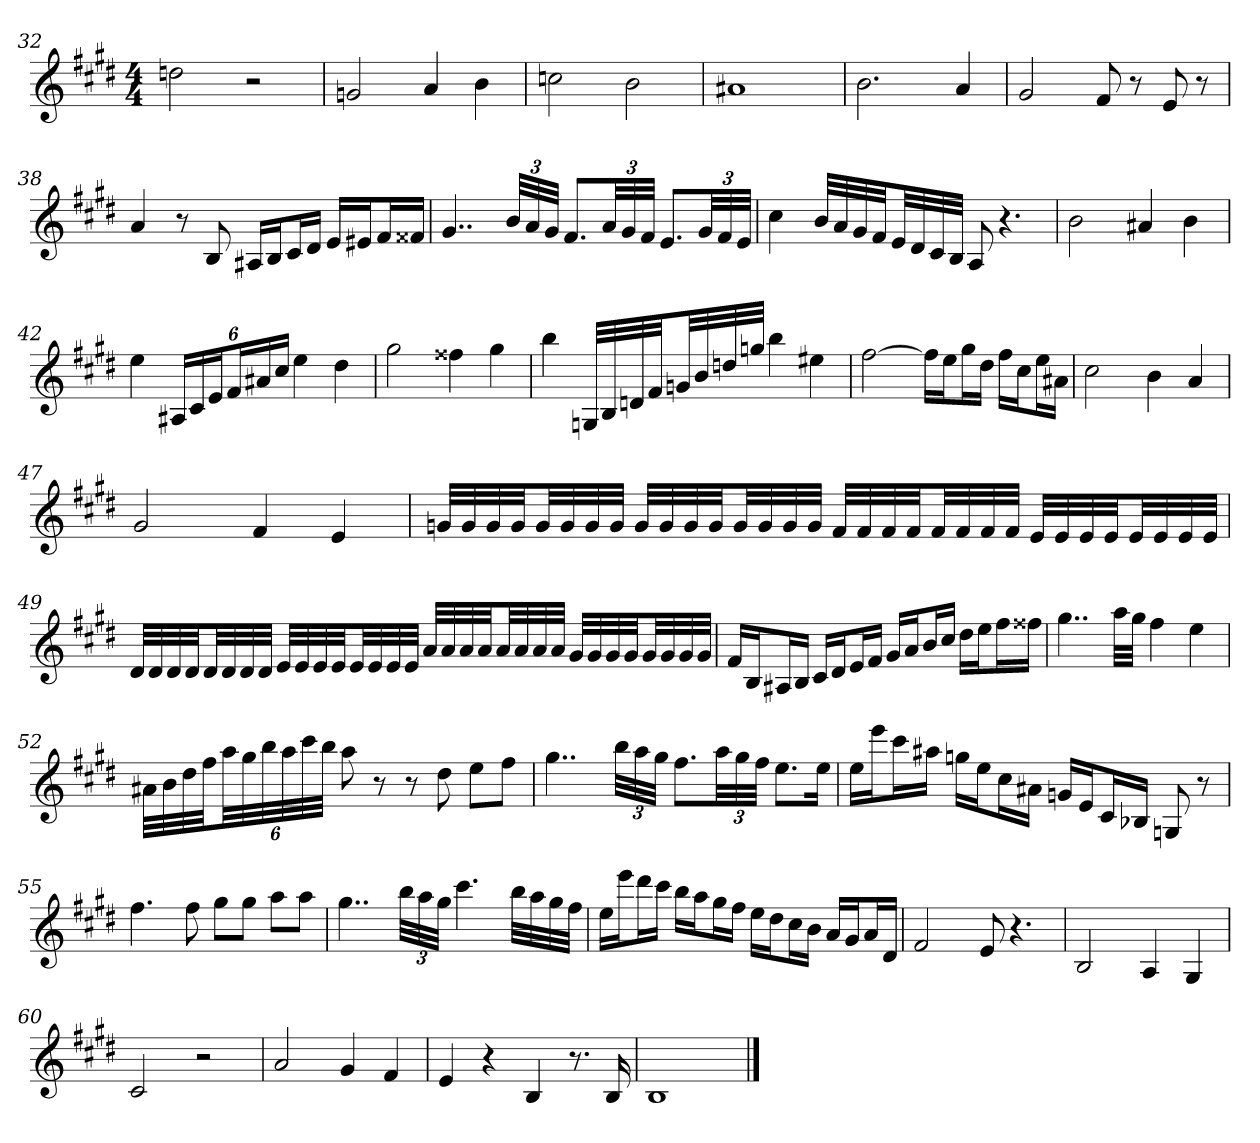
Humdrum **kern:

**kern
*part1
*staff1
*k[f#c#g#d#]
*E:
*M4/4
=32
2ddn
2r
=33
2gn
4a
4b
=34
2ccn
2b
=35
1a#X
=36
2.b
4a
=37
2g#
8f#
8r
8e
8r
=38
4a
8r
8B
16A#XLL
16BJ
16c#L
16d#JJ
16eLL
16e#XJ
16f#L
16f##XJJ
=39
4..g#
48bLLL
48a
48g#JJJ
8.f#L
48aLL
48g#
48f#JJJ
8.eL
48g#LL
48f#
48eJJJ
=40
4cc#
32bLLL
32a
32g#
32f#JJ
32eLL
32d#
32c#
32BJJJ
8A
4.r
=41
2b
4a#X
4b
=42
4ee
24A#XLL
24c#
24eJ
24f#L
24a#X
24cc#JJ
4ee
4dd#
=43
2gg#
4ff##X
4gg#
=44
4bb
32GnLLL
32B
32dn
32f#JJ
32gnLL
32b
32ddn
32ggnJJJ
4bb
4ee#X
=45
[2ff#
16ff#LL]
16eeJ
16gg#L
16dd#JJ
16ff#LL
16cc#J
16eeL
16a#XJJ
=46
2cc#
4b
4a
=47
2g#
4f#
4e
=48
32gnLLL
32g
32g
32gJJ
32gLL
32g
32g
32gJJJ
32gLLL
32g
32g
32gJJ
32gLL
32g
32g
32gJJJ
32f#LLL
32f#
32f#
32f#JJ
32f#LL
32f#
32f#
32f#JJJ
32eLLL
32e
32e
32eJJ
32eLL
32e
32e
32eJJJ
=49
32d#LLL
32d#
32d#
32d#JJ
32d#LL
32d#
32d#
32d#JJJ
32eLLL
32e
32e
32eJJ
32eLL
32e
32e
32eJJJ
32aLLL
32a
32a
32aJJ
32aLL
32a
32a
32aJJJ
32g#LLL
32g#
32g#
32g#JJ
32g#LL
32g#
32g#
32g#JJJ
=50
16f#LL
16BJ
16A#XL
16BJJ
16c#LL
16d#J
16eL
16f#JJ
16g#LL
16aJ
16bL
16cc#JJ
16dd#LL
16eeJ
16ff#L
16ff##XJJ
=51
4..gg#
32aaLLL
32gg#JJJ
4ff#
4ee
=52
32a#XLLL
32b
32dd#
32ff#JJ
48aaLL
48gg#
48bb
48aa
48ccc#
48bbJJJ
8aa
8r
8r
8dd#
8eeL
8ff#J
=53
4..gg#
48bbLLL
48aa
48gg#JJJ
8.ff#L
48aaLL
48gg#
48ff#JJJ
8.eeL
16eeJk
=54
16eeLL
16eeeJ
16ccc#L
16aa#XJJ
16ggnLL
16eeJ
16cc#L
16a#XJJ
16gnLL
16eJ
16c#L
16B-XJJ
8Gn
8r
=55
4.ff#
8ff#
8gg#L
8gg#J
8aaL
8aaJ
=56
4..gg#
48bbLLL
48aa
48gg#JJJ
4.ccc#
32bbLLL
32aa
32gg#
32ff#JJJ
=57
16eeLL
16eeeJ
16ddd#L
16ccc#JJ
16bbLL
16aaJ
16gg#L
16ff#JJ
16eeLL
16dd#J
16cc#L
16bJJ
16aLL
16g#J
16aL
16d#JJ
=58
2f#
8e
4.r
=59
2B
4A
4G#
=60
2c#
2r
=61
2a
4g#
4f#
=62
4e
4r
4B
8.r
16B
=63
1B
==
*-
